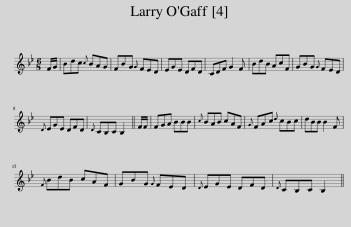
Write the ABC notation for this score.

X:1
L:1/8
M:6/8
I:linebreak $
K:Bb
V:1 treble
V:1
 F/G/ | Bdc{c} BAG | FBG{G} FED | EGE DFD | CDF G2 F | %5
 BdB AcF | GBG{G} FED |${D} EGE DFD |{D} CB,C B,2 || F/F/ | %10
 FGA BBB |{c} BAB cAF |{G} FAc{d} cBc | dBB B2 F |${F} BdB cAF | %15
 GBG{G} FED |{D} EGE DFD |{D} CB,C B,2 || %18
